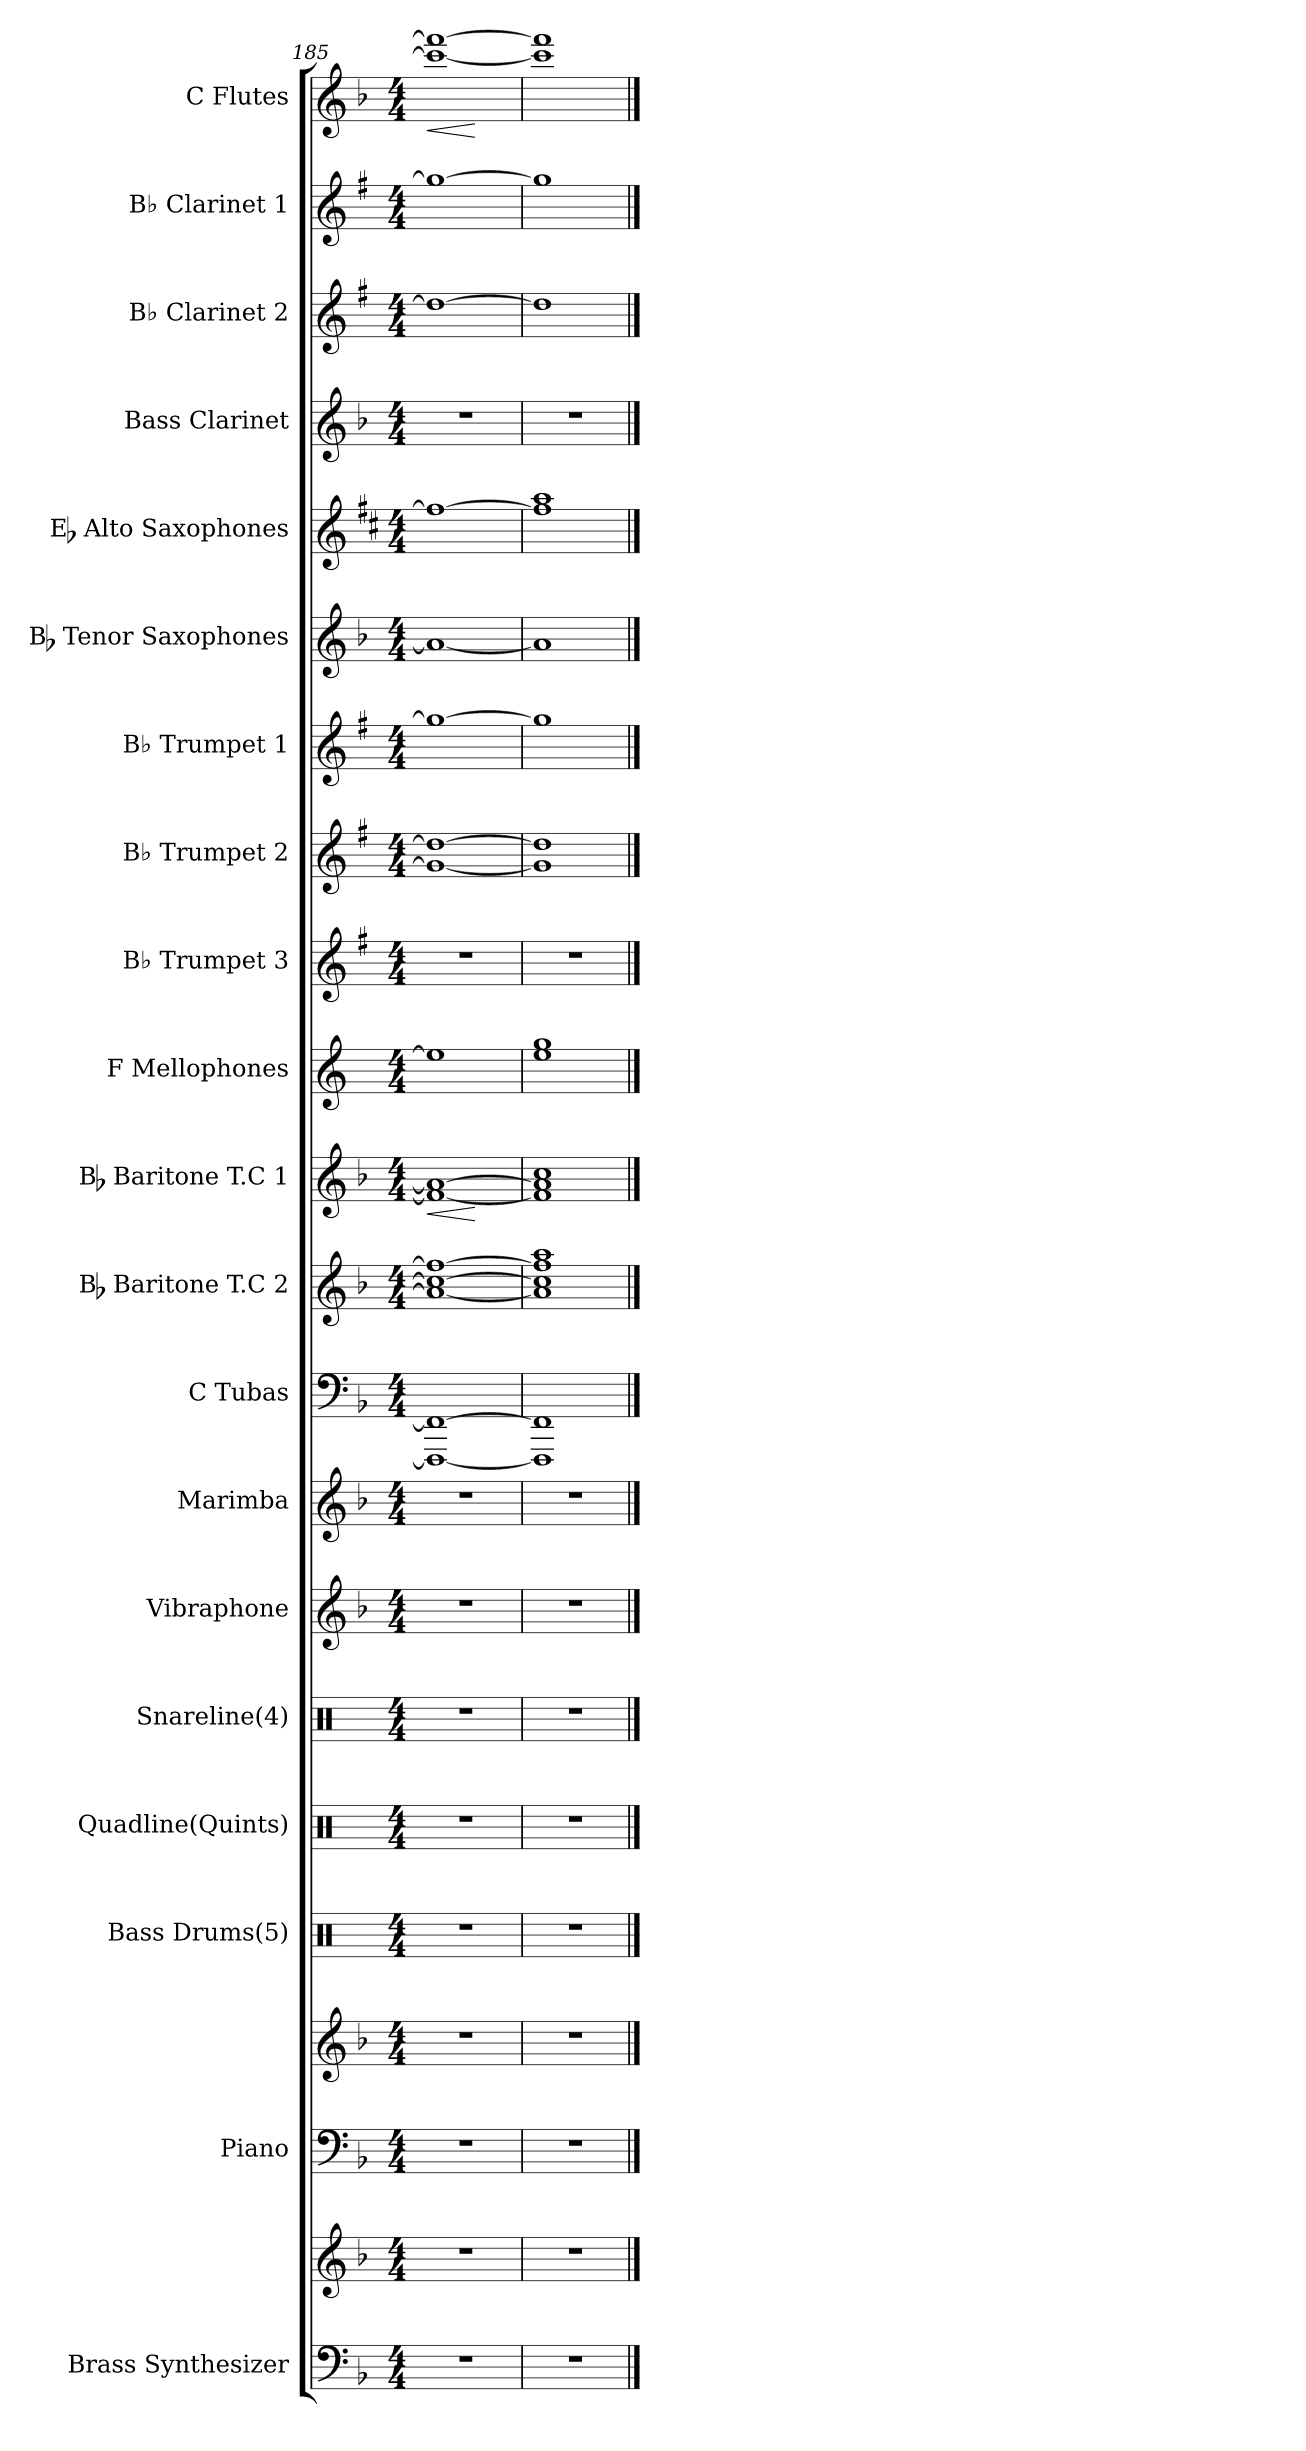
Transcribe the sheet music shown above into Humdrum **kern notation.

**kern	**kern	**kern	**kern	**kern	**kern	**kern	**kern	**kern	**kern	**kern	**kern	**dynam	**kern	**kern	**kern	**kern	**kern	**kern	**kern	**kern	**kern	**kern	**dynam
*part20	*part20	*part19	*part19	*part18	*part17	*part16	*part15	*part14	*part13	*part12	*part11	*part11	*part10	*part9	*part8	*part7	*part6	*part5	*part4	*part3	*part2	*part1	*part1
*staff22	*staff21	*staff20	*staff19	*staff18	*staff17	*staff16	*staff15	*staff14	*staff13	*staff12	*staff11	*staff11	*staff10	*staff9	*staff8	*staff7	*staff6	*staff5	*staff4	*staff3	*staff2	*staff1	*staff1
*I"Brass Synthesizer	*	*I"Piano	*	*I"Bass Drums(5)	*I"Quadline(Quints)	*I"Snareline(4)	*I"Vibraphone	*I"Marimba	*I"C Tubas	*I"Bb Baritone T.C 2	*I"Bb Baritone T.C 1	*	*I"F Mellophones	*I"B♭ Trumpet 3	*I"B♭ Trumpet 2	*I"B♭ Trumpet 1	*I"Bb Tenor Saxophones	*I"Eb Alto Saxophones	*I"Bass Clarinet	*I"B♭ Clarinet 2	*I"B♭ Clarinet 1	*I"C Flutes	*
*I'Synth.	*	*I'Pno.	*	*I'BD	*	*	*	*I'Marimba	*I'Tubas	*I'Baritone T.C 2	*I'Baritone T.C 1	*	*I'Mello	*I'B♭ Tpt. 3	*I'B♭ Tpt. 2	*I'B♭ Tpt. 1	*I'Tenor Saxes	*I'Alto Saxes	*I'B. Cl.	*I'B♭ Cl. 2	*I'B♭ Cl. 1	*I'Flutes	*
*clefF4	*clefG2	*clefF4	*clefG2	*clefX	*clefX	*clefX	*clefG2	*clefG2	*clefF4	*clefG2	*clefG2	*	*clefG2	*clefG2	*clefG2	*clefG2	*clefG2	*clefG2	*clefG2	*clefG2	*clefG2	*clefG2	*
*	*	*	*	*	*	*	*	*	*	*ITrd8c14	*ITrd8c14	*	*ITrd4c7	*ITrd1c2	*ITrd1c2	*ITrd1c2	*ITrd8c14	*ITrd5c9	*ITrd8c14	*ITrd1c2	*ITrd1c2	*	*
*k[b-]	*k[b-]	*k[b-]	*k[b-]	*k[]	*k[]	*k[]	*k[b-]	*k[b-]	*k[b-]	*k[b-]	*k[b-]	*	*k[b-]	*k[b-]	*k[b-]	*k[b-]	*k[b-]	*k[b-]	*k[b-]	*k[b-]	*k[b-]	*k[b-]	*
*M4/4	*M4/4	*M4/4	*M4/4	*M4/4	*M4/4	*M4/4	*M4/4	*M4/4	*M4/4	*M4/4	*M4/4	*	*M4/4	*M4/4	*M4/4	*M4/4	*M4/4	*M4/4	*M4/4	*M4/4	*M4/4	*M4/4	*
=185	=185	=185	=185	=185	=185	=185	=185	=185	=185	=185	=185	=185	=185	=185	=185	=185	=185	=185	=185	=185	=185	=185	=185
!	!	!	!	!	!	!	!	!	!	!	!	!LO:HP:b	!	!	!	!	!	!	!	!	!	!	!LO:HP:b
1r	1r	1r	1r	1r	1r	1r	1r	1r	1FFF_ 1FF_	1A_ 1c_ 1f_	1F_ 1A_	<	1a]	1r	1f_ 1cc_	1ff_	1A_	1a_	1r	1cc_	1ff_	1ccc_ 1fff_	<
.	.	.	.	.	.	.	.	.	.	.	.	[	.	.	.	.	.	.	.	.	.	.	[
=186	=186	=186	=186	=186	=186	=186	=186	=186	=186	=186	=186	=186	=186	=186	=186	=186	=186	=186	=186	=186	=186	=186	=186
1r	1r	1r	1r	1r	1r	1r	1r	1r	1FFF]Z 1FF]Z	1A]Z 1c]Z 1f]Z 1aZ	1F]Z 1A]Z 1cZ	.	1aZ 1ccZ	1r	1f]Z 1cc]Z	1ffZ]	1AZ]	1a]Z 1ccZ	1r	1ccZ]	1ffZ]	1ccc]Z 1fff]Z	.
==	==	==	==	==	==	==	==	==	==	==	==	==	==	==	==	==	==	==	==	==	==	==	==
*-	*-	*-	*-	*-	*-	*-	*-	*-	*-	*-	*-	*-	*-	*-	*-	*-	*-	*-	*-	*-	*-	*-	*-
